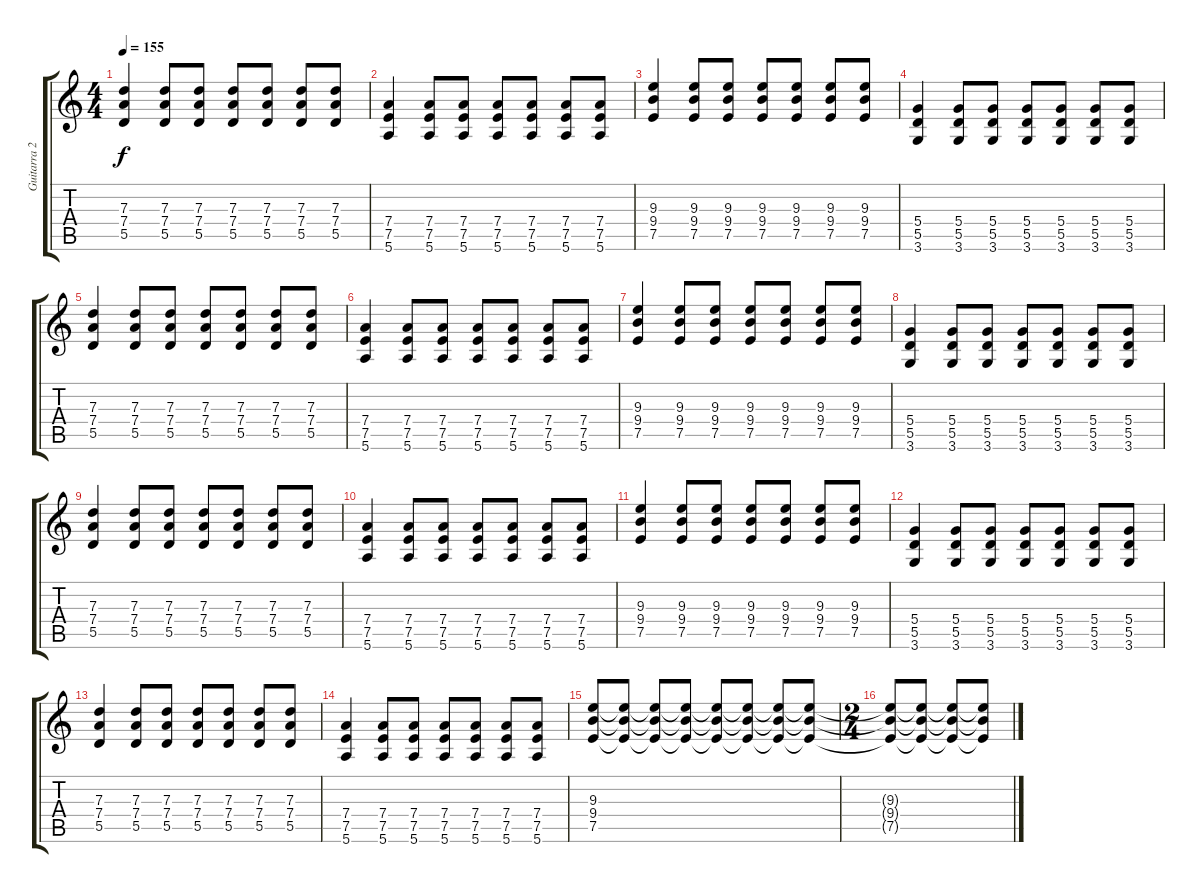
\track ("Guitarra 2 - Erik" "Guitarra 2") {instrument distortionguitar}
\staff {score tabs}
\tuning (E4 B3 G3 D3 A2 E2) {hide}
\ts (4 4)
\tempo 155
\clef g2
\ks c
(7.3 7.4 5.5).4{dy f} (7.3 7.4 5.5).8 (7.3 7.4 5.5).8 (7.3 7.4 5.5).8 (7.3 7.4 5.5).8 (7.3 7.4 5.5).8 (7.3 7.4 5.5).8 |
(7.4 7.5 5.6).4 (7.4 7.5 5.6).8 (7.4 7.5 5.6).8 (7.4 7.5 5.6).8 (7.4 7.5 5.6).8 (7.4 7.5 5.6).8 (7.4 7.5 5.6).8 |
(9.3 9.4 7.5).4 (9.3 9.4 7.5).8 (9.3 9.4 7.5).8 (9.3 9.4 7.5).8 (9.3 9.4 7.5).8 (9.3 9.4 7.5).8 (9.3 9.4 7.5).8 |
(5.4 5.5 3.6).4 (5.4 5.5 3.6).8 (5.4 5.5 3.6).8 (5.4 5.5 3.6).8 (5.4 5.5 3.6).8 (5.4 5.5 3.6).8 (5.4 5.5 3.6).8 |
(7.3 7.4 5.5).4 (7.3 7.4 5.5).8 (7.3 7.4 5.5).8 (7.3 7.4 5.5).8 (7.3 7.4 5.5).8 (7.3 7.4 5.5).8 (7.3 7.4 5.5).8 |
(7.4 7.5 5.6).4 (7.4 7.5 5.6).8 (7.4 7.5 5.6).8 (7.4 7.5 5.6).8 (7.4 7.5 5.6).8 (7.4 7.5 5.6).8 (7.4 7.5 5.6).8 |
(9.3 9.4 7.5).4 (9.3 9.4 7.5).8 (9.3 9.4 7.5).8 (9.3 9.4 7.5).8 (9.3 9.4 7.5).8 (9.3 9.4 7.5).8 (9.3 9.4 7.5).8 |
(5.4 5.5 3.6).4 (5.4 5.5 3.6).8 (5.4 5.5 3.6).8 (5.4 5.5 3.6).8 (5.4 5.5 3.6).8 (5.4 5.5 3.6).8 (5.4 5.5 3.6).8 |
(7.3 7.4 5.5).4 (7.3 7.4 5.5).8 (7.3 7.4 5.5).8 (7.3 7.4 5.5).8 (7.3 7.4 5.5).8 (7.3 7.4 5.5).8 (7.3 7.4 5.5).8 |
(7.4 7.5 5.6).4 (7.4 7.5 5.6).8 (7.4 7.5 5.6).8 (7.4 7.5 5.6).8 (7.4 7.5 5.6).8 (7.4 7.5 5.6).8 (7.4 7.5 5.6).8 |
(9.3 9.4 7.5).4 (9.3 9.4 7.5).8 (9.3 9.4 7.5).8 (9.3 9.4 7.5).8 (9.3 9.4 7.5).8 (9.3 9.4 7.5).8 (9.3 9.4 7.5).8 |
(5.4 5.5 3.6).4 (5.4 5.5 3.6).8 (5.4 5.5 3.6).8 (5.4 5.5 3.6).8 (5.4 5.5 3.6).8 (5.4 5.5 3.6).8 (5.4 5.5 3.6).8 |
(7.3 7.4 5.5).4 (7.3 7.4 5.5).8 (7.3 7.4 5.5).8 (7.3 7.4 5.5).8 (7.3 7.4 5.5).8 (7.3 7.4 5.5).8 (7.3 7.4 5.5).8 |
(7.4 7.5 5.6).4 (7.4 7.5 5.6).8 (7.4 7.5 5.6).8 (7.4 7.5 5.6).8 (7.4 7.5 5.6).8 (7.4 7.5 5.6).8 (7.4 7.5 5.6).8 |
(9.3 9.4 7.5).8{volume 7} (9.3{t} 9.4{t} 7.5{t}).8 (9.3{t} 9.4{t} 7.5{t}).8 (9.3{t} 9.4{t} 7.5{t}).8 (9.3{t} 9.4{t} 7.5{t}).8 (9.3{t} 9.4{t} 7.5{t}).8 (9.3{t} 9.4{t} 7.5{t}).8 (9.3{t} 9.4{t} 7.5{t}).8 |
\ts (2 4)
(9.3{t} 9.4{t} 7.5{t}).8 (9.3{t} 9.4{t} 7.5{t}).8 (9.3{t} 9.4{t} 7.5{t}).8 (9.3{t} 9.4{t} 7.5{t}).8
